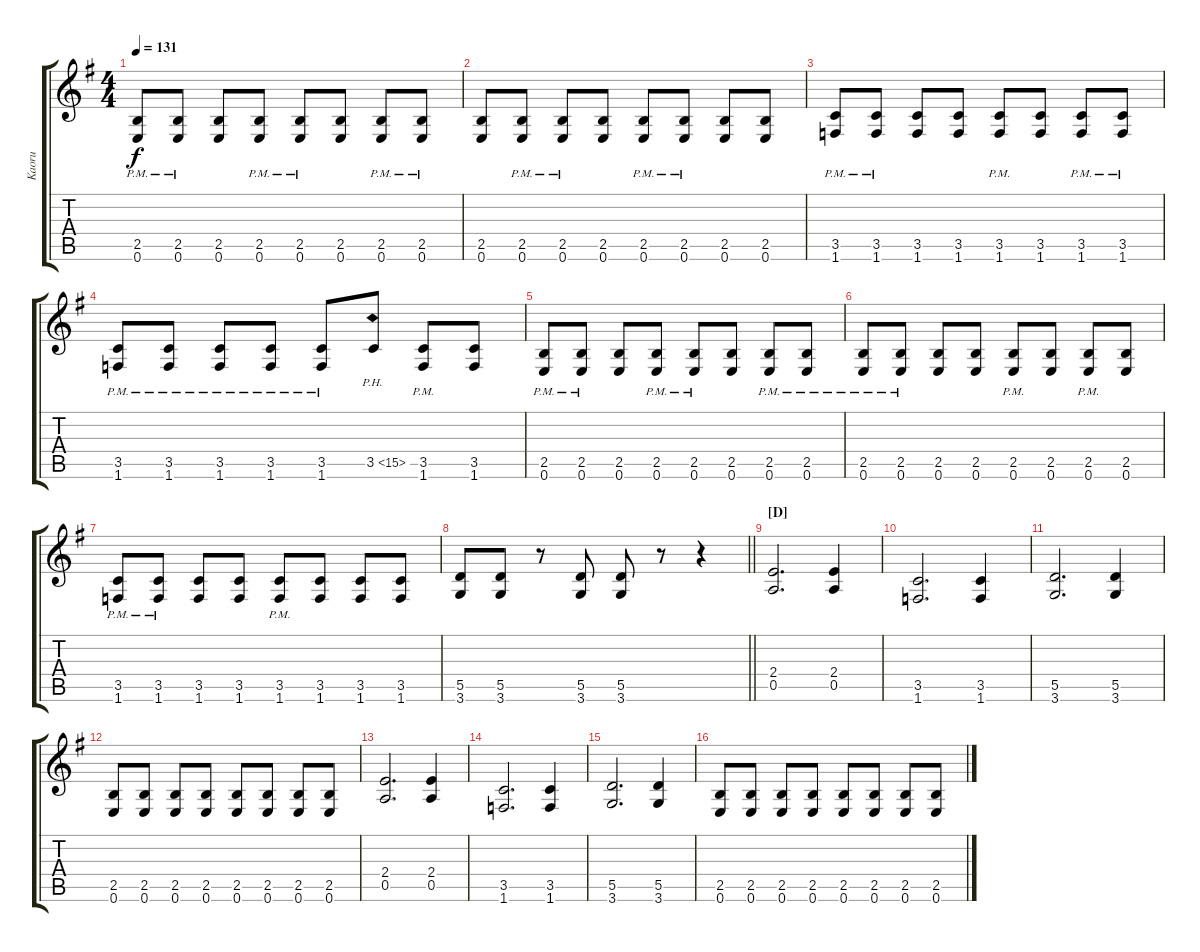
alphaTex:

\track ("Kaoru" "Kaoru") {instrument overdrivenguitar}
\staff {score tabs}
\tuning (E4 B3 G3 D3 A2 E2) {hide}
\ts (4 4)
\tempo 131
\clef g2
\ks eminor
(2.5{pm} 0.6{pm}).8{dy f} (2.5{pm} 0.6{pm}).8 (2.5 0.6).8 (2.5{pm} 0.6{pm}).8 (2.5{pm} 0.6{pm}).8 (2.5 0.6).8 (2.5{pm} 0.6{pm}).8 (2.5{pm} 0.6{pm}).8 |
(2.5 0.6).8 (2.5{pm} 0.6{pm}).8 (2.5{pm} 0.6{pm}).8 (2.5 0.6).8 (2.5{pm} 0.6{pm}).8 (2.5{pm} 0.6{pm}).8 (2.5 0.6).8 (2.5 0.6).8 |
(3.5{pm} 1.6{pm}).8 (3.5{pm} 1.6{pm}).8 (3.5 1.6).8 (3.5 1.6).8 (3.5{pm} 1.6{pm}).8 (3.5 1.6).8 (3.5{pm} 1.6{pm}).8 (3.5{pm} 1.6{pm}).8 |
(3.5{pm} 1.6{pm}).8 (3.5{pm} 1.6{pm}).8 (3.5{pm} 1.6{pm}).8 (3.5{pm} 1.6{pm}).8 (3.5{pm} 1.6{pm}).8 3.5{ph 12}.8 (3.5{pm} 1.6{pm}).8 (3.5 1.6).8 |
(2.5{pm} 0.6{pm}).8 (2.5{pm} 0.6{pm}).8 (2.5 0.6).8 (2.5{pm} 0.6{pm}).8 (2.5{pm} 0.6{pm}).8 (2.5 0.6).8 (2.5{pm} 0.6{pm}).8 (2.5{pm} 0.6{pm}).8 |
(2.5{pm} 0.6{pm}).8 (2.5{pm} 0.6{pm}).8 (2.5 0.6).8 (2.5 0.6).8 (2.5{pm} 0.6{pm}).8 (2.5 0.6).8 (2.5{pm} 0.6{pm}).8 (2.5 0.6).8 |
(3.5{pm} 1.6{pm}).8 (3.5{pm} 1.6{pm}).8 (3.5 1.6).8 (3.5 1.6).8 (3.5{pm} 1.6{pm}).8 (3.5 1.6).8 (3.5 1.6).8 (3.5 1.6).8 |
\barLineRight lightlight
(5.5 3.6).8 (5.5 3.6).8 r.8 (5.5 3.6).8 (5.5 3.6).8 r.8 r.4 |
\section ("" "[D]")
(2.4 0.5).2{d} (2.4 0.5).4 |
(3.5 1.6).2{d} (3.5 1.6).4 |
(5.5 3.6).2{d} (5.5 3.6).4 |
(2.5 0.6).8 (2.5 0.6).8 (2.5 0.6).8 (2.5 0.6).8 (2.5 0.6).8 (2.5 0.6).8 (2.5 0.6).8 (2.5 0.6).8 |
(2.4 0.5).2{d} (2.4 0.5).4 |
(3.5 1.6).2{d} (3.5 1.6).4 |
(5.5 3.6).2{d} (5.5 3.6).4 |
(2.5 0.6).8 (2.5 0.6).8 (2.5 0.6).8 (2.5 0.6).8 (2.5 0.6).8 (2.5 0.6).8 (2.5 0.6).8 (2.5 0.6).8
